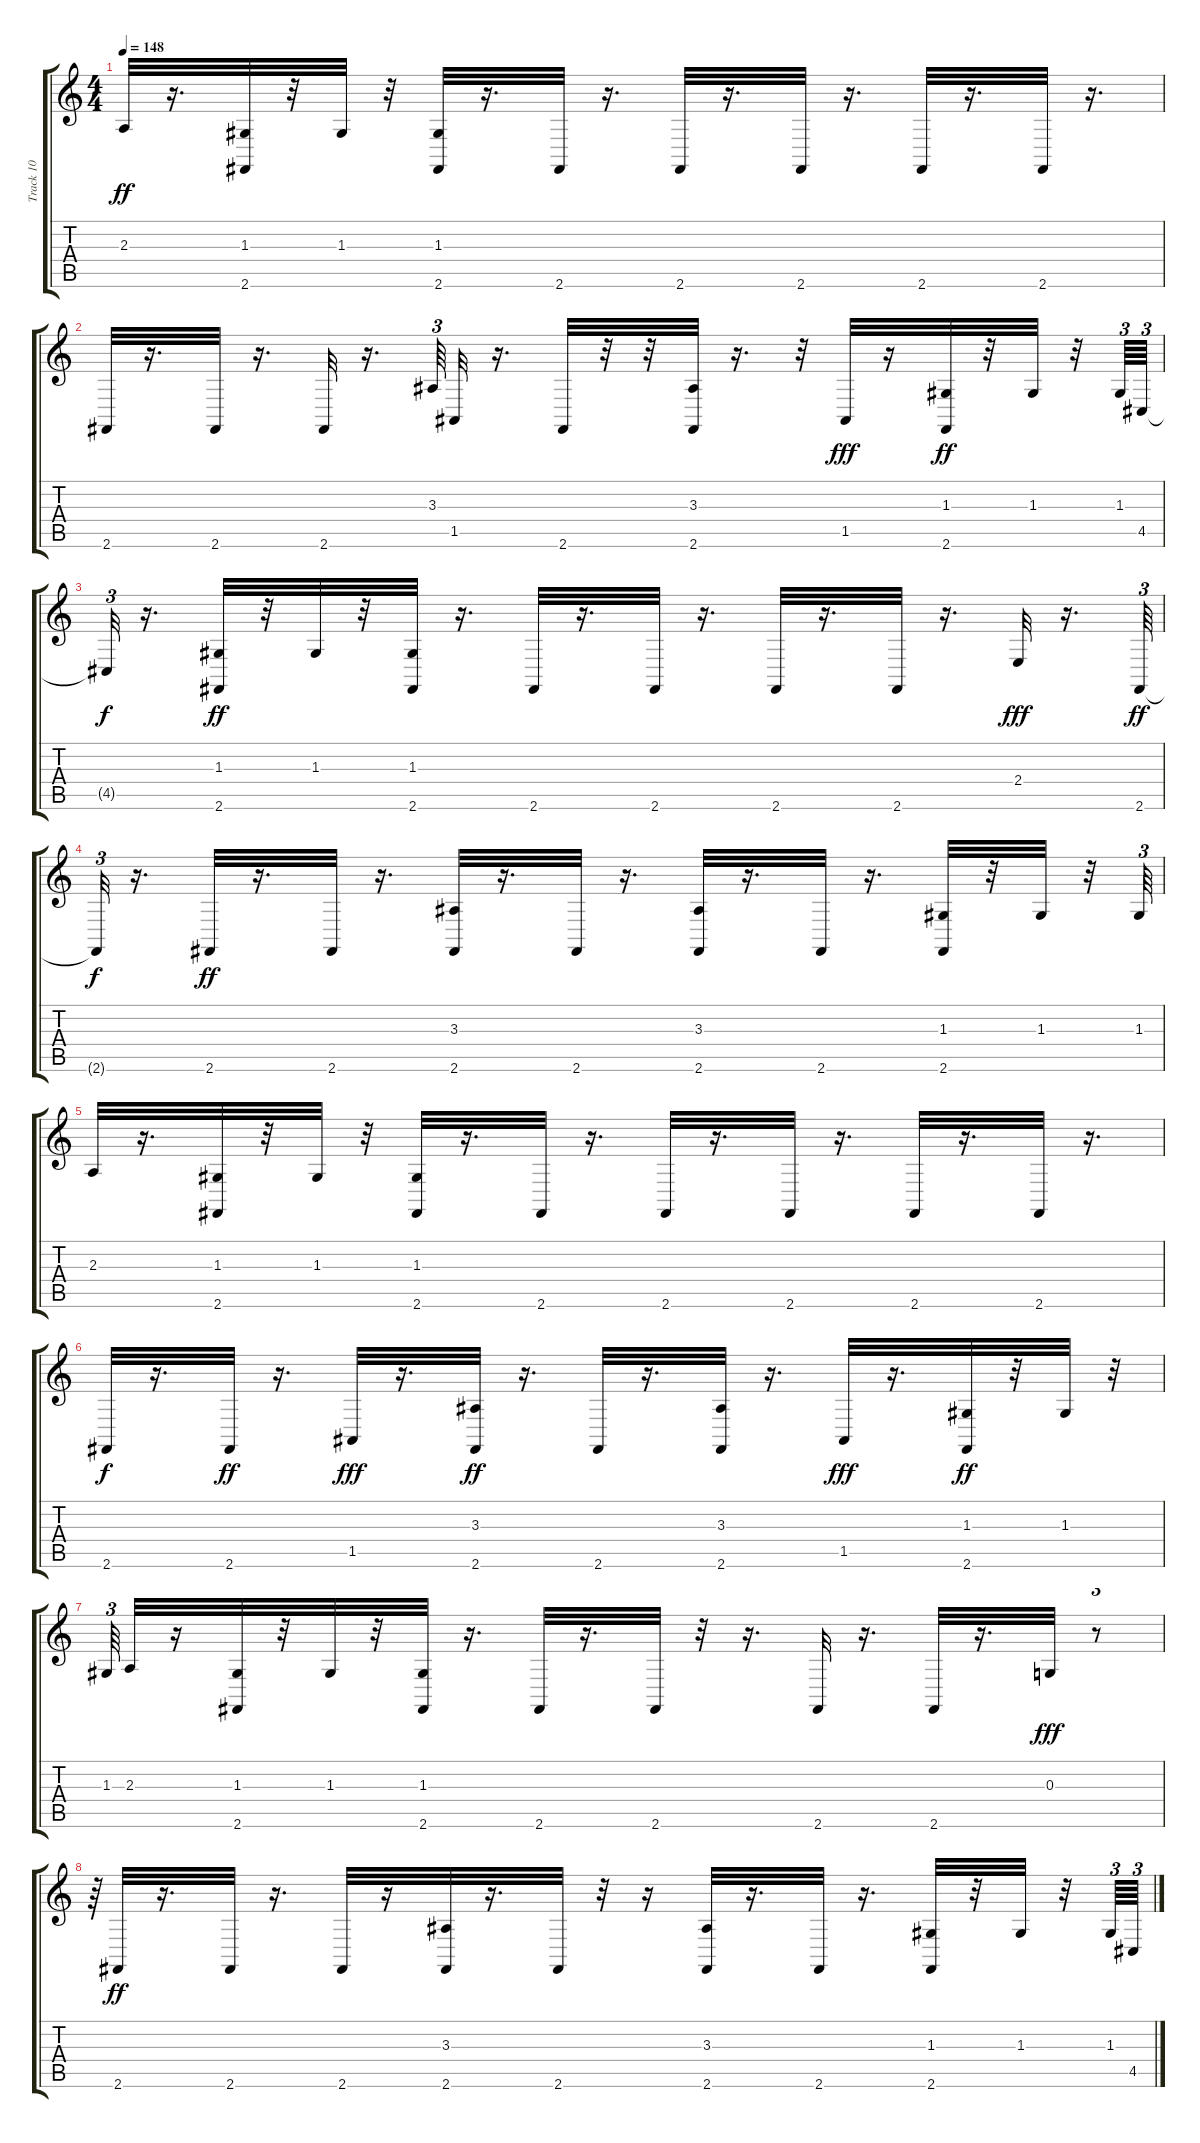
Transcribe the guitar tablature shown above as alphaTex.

\track ("Track 10" "Track 10") {instrument synthdrum}
\staff {score tabs}
\tuning (E4 B3 G3 D3 A2 E2) {hide}
\ts (4 4)
\tempo 148
\clef g2
\ks c
2.3.32{dy ff} r.16{d} (1.3 2.6).32 r.32 1.3.32 r.32 (1.3 2.6).32 r.16{d} 2.6.32 r.16{d} 2.6.32 r.16{d} 2.6.32 r.16{d} 2.6.32 r.16{d} 2.6.32 r.16{d} |
2.6.32 r.16{d} 2.6.32 r.16{d} 2.6.32 r.16{d} 3.3.64{tu (3 2)} 1.5.32 r.16{d} 2.6.32 r.32 r.32 (3.3 2.6).32 r.16{d} r.32 1.5.32{dy fff} r.16 (1.3 2.6).32{dy ff} r.32 1.3.32 r.32 1.3.64{tu (3 2)} 4.5.64{tu (3 2)} |
4.5{t}.32{tu (3 2) dy f} r.16{d} (1.3 2.6).32{dy ff} r.32 1.3.32 r.32 (1.3 2.6).32 r.16{d} 2.6.32 r.16{d} 2.6.32 r.16{d} 2.6.32 r.16{d} 2.6.32 r.16{d} 2.4.32{dy fff} r.16{d} 2.6.64{tu (3 2) dy ff} |
2.6{t}.32{tu (3 2) dy f} r.16{d} 2.6.32{dy ff} r.16{d} 2.6.32 r.16{d} (3.3 2.6).32 r.16{d} 2.6.32 r.16{d} (3.3 2.6).32 r.16{d} 2.6.32 r.16{d} (1.3 2.6).32 r.32 1.3.32 r.32 1.3.64{tu (3 2)} |
2.3.32 r.16{d} (1.3 2.6).32 r.32 1.3.32 r.32 (1.3 2.6).32 r.16{d} 2.6.32 r.16{d} 2.6.32 r.16{d} 2.6.32 r.16{d} 2.6.32 r.16{d} 2.6.32 r.16{d} |
2.6.32{dy f} r.16{d} 2.6.32{dy ff} r.16{d} 1.5.32{dy fff} r.16{d} (3.3 2.6).32{dy ff} r.16{d} 2.6.32 r.16{d} (3.3 2.6).32 r.16{d} 1.5.32{dy fff} r.16{d} (1.3 2.6).32{dy ff} r.32 1.3.32 r.32 |
1.3.64{tu (3 2)} 2.3.32 r.16 (1.3 2.6).32 r.32 1.3.32 r.32 (1.3 2.6).32 r.16{d} 2.6.32 r.16{d} 2.6.32 r.32 r.16{d} 2.6.32 r.16{d} 2.6.32 r.16{d} 0.3.32{dy fff} r.8{tu (3 2)} |
r.64{tu (3 2)} 2.6.32{dy ff} r.16{d} 2.6.32 r.16{d} 2.6.32 r.16 (3.3 2.6).32 r.16{d} 2.6.32 r.32 r.16 (3.3 2.6).32 r.16{d} 2.6.32 r.16{d} (1.3 2.6).32 r.32 1.3.32 r.32 1.3.64{tu (3 2)} 4.5.64{tu (3 2)}
